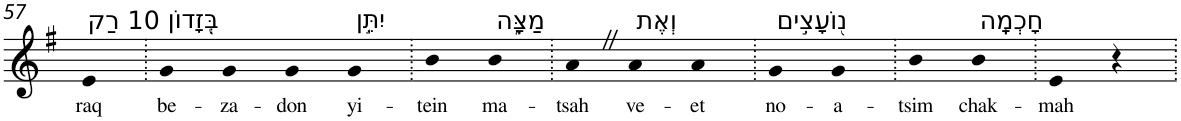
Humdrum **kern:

**kern	**text
*part1	*part1
*staff1	*staff1
*I"Piano	*
*I'Pno	*
!!LO:PB:g=z
*clefG2	*
*k[f#]	*
*G:	*
=57	=57
!LO:TX:a:t=10 רַק	!
!	!LO:LY:b
4e	raq
=58.	=58.
!LO:TX:a:t=בְּ֭זָדוֹן	!
!	!LO:LY:b
4g	be-
!	!LO:LY:b
4g	-za-
!	!LO:LY:b
4g	-don
!LO:TX:a:t=יִתֵּ֣ן	!
!	!LO:LY:b
4g	yi-
=59.	=59.
!	!LO:LY:b
4b	-tein
!LO:TX:a:t=מַצָּ֑ה	!
!	!LO:LY:b
4b	ma-
=60.	=60.
!	!LO:LY:b
4aZ	-tsah
!LO:TX:a:t=וְאֶת	!
!	!LO:LY:b
4a	ve-
!	!LO:LY:b
4a	-et
=61.	=61.
!LO:TX:a:t=נ֖וֹעָצִ֣ים	!
!	!LO:LY:b
4g	no-
!	!LO:LY:b
4g	-a-
=62.	=62.
!	!LO:LY:b
4b	-tsim
!LO:TX:a:t=חָכְמָֽה	!
!	!LO:LY:b
4b	chak-
=63.	=63.
!	!LO:LY:b
4e	-mah
4r	.
=.	=.
*-	*-
